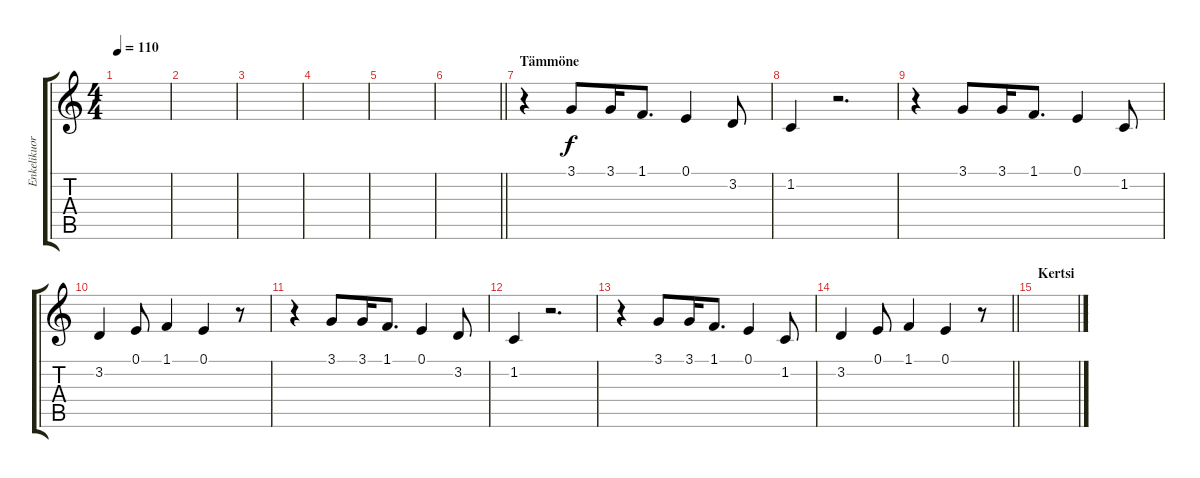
\track ("Enkelikuoro" "Enkelikuor") {instrument pad4choir}
\staff {score tabs}
\tuning (E4 B3 G3 D3 A2 E2) {hide}
\ts (4 4)
\tempo 110
\clef g2
\ks c
|
|
|
|
|
\barLineRight lightlight
|
\section ("" "Tämmöne")
r.4 3.1.8 3.1.16 1.1.8{d} 0.1.4 3.2.8 |
1.2.4 r.2{d} |
r.4 3.1.8 3.1.16 1.1.8{d} 0.1.4 1.2.8 |
3.2.4 0.1.8 1.1.4 0.1.4 r.8 |
r.4 3.1.8 3.1.16 1.1.8{d} 0.1.4 3.2.8 |
1.2.4 r.2{d} |
r.4 3.1.8 3.1.16 1.1.8{d} 0.1.4 1.2.8 |
\barLineRight lightlight
3.2.4 0.1.8 1.1.4 0.1.4 r.8 |
\section ("" "Kertsi")
